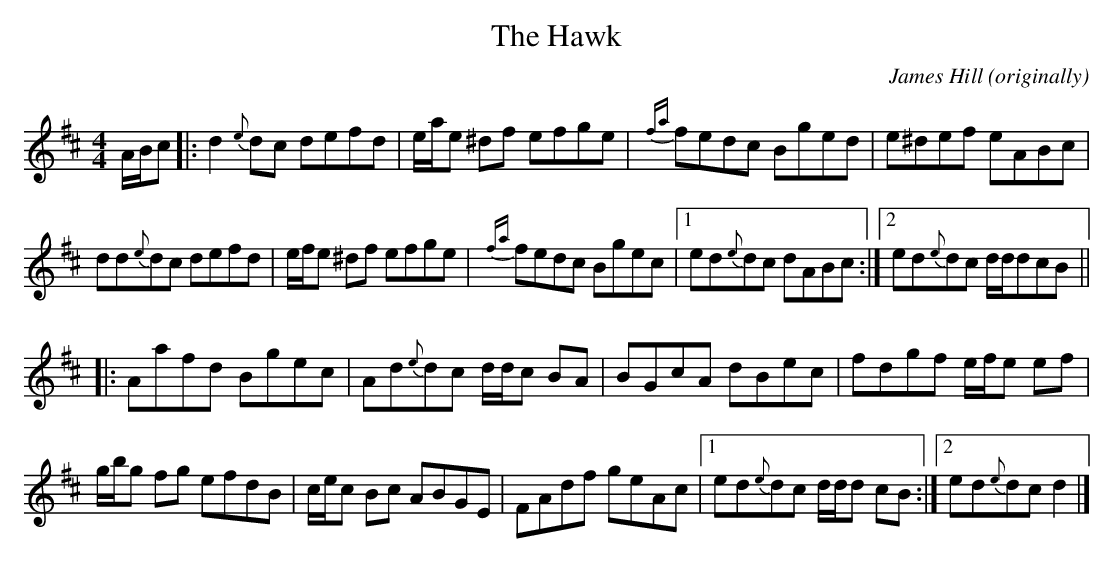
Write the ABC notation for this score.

X:1
T:The Hawk
C:James Hill (originally)
M:4/4
K:D
A/B/c \
|: d2{e}dc defd | e/a/e ^df efge | {fa}fedc Bged | e^def eABc |
   dd{e}dc defd | e/f/e ^df efge | {fa}fedc Bgec |1 ed{e}dc dABc :|2 ed{e}dc d/d/dcB ||
|: Aafd     Bgec | Ad{e}dc d/d/c BA | BGcA dBec | fdgf e/f/e ef |
   g/b/g fg efdB | c/e/c Bc    ABGE | FAdf geAc |1 ed{e}dc d/d/d cB :|2 ed{e}dc d2 |]
